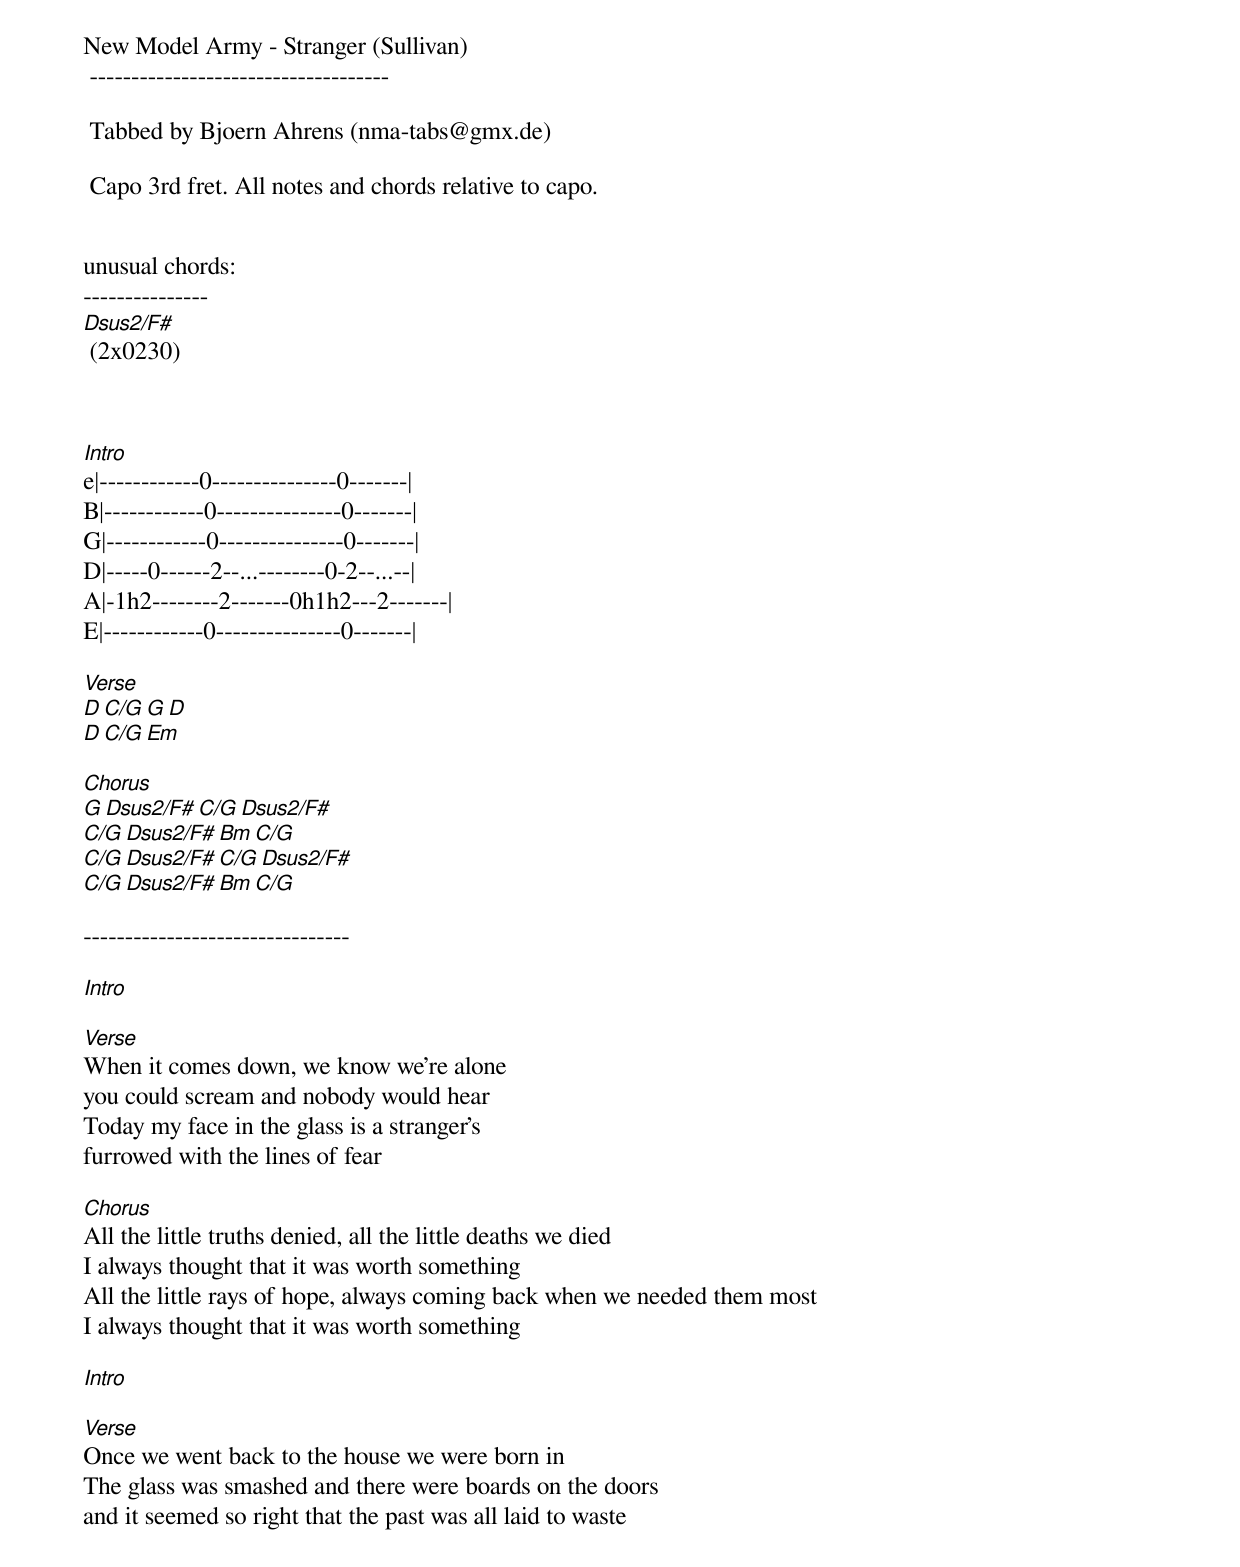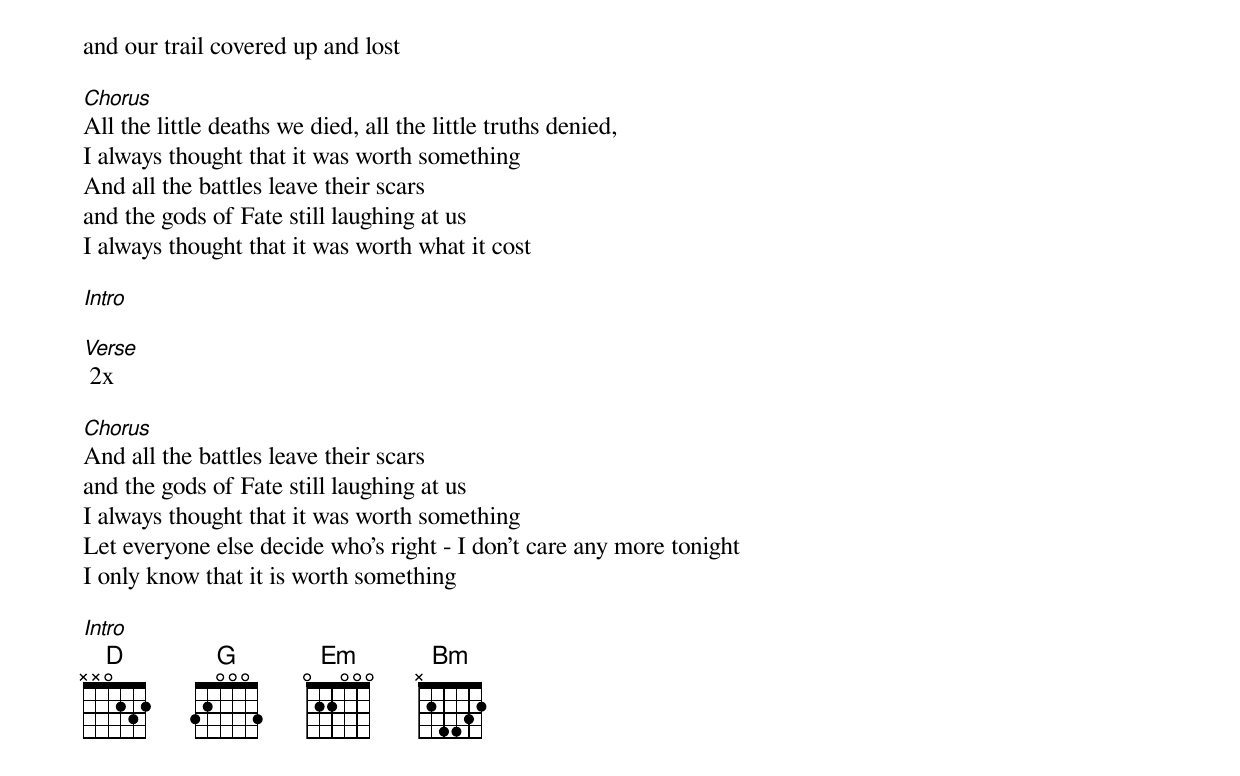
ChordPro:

New Model Army - Stranger (Sullivan)
 ------------------------------------

 Tabbed by Bjoern Ahrens (nma-tabs@gmx.de)

 Capo 3rd fret. All notes and chords relative to capo.


unusual chords:
---------------
[Dsus2/F#] (2x0230)



[Intro]
e|------------0---------------0-------|
B|------------0---------------0-------|
G|------------0---------------0-------|
D|-----0------2--...--------0-2--...--|
A|-1h2--------2-------0h1h2---2-------|
E|------------0---------------0-------|

[Verse]
[D][C/G][G][D]
[D][C/G][Em]

[Chorus]
[G][Dsus2/F#][C/G][Dsus2/F#]
[C/G][Dsus2/F#][Bm][C/G]
[C/G][Dsus2/F#][C/G][Dsus2/F#]
[C/G][Dsus2/F#][Bm][C/G]

--------------------------------

[Intro]

[Verse]
When it comes down, we know we're alone
you could scream and nobody would hear
Today my face in the glass is a stranger's
furrowed with the lines of fear

[Chorus]
All the little truths denied, all the little deaths we died
I always thought that it was worth something
All the little rays of hope, always coming back when we needed them most
I always thought that it was worth something

[Intro]

[Verse]
Once we went back to the house we were born in
The glass was smashed and there were boards on the doors
and it seemed so right that the past was all laid to waste
and our trail covered up and lost

[Chorus]
All the little deaths we died, all the little truths denied,
I always thought that it was worth something
And all the battles leave their scars
and the gods of Fate still laughing at us
I always thought that it was worth what it cost

[Intro]

[Verse] 2x

[Chorus]
And all the battles leave their scars
and the gods of Fate still laughing at us
I always thought that it was worth something
Let everyone else decide who's right - I don't care any more tonight
I only know that it is worth something

[Intro]
